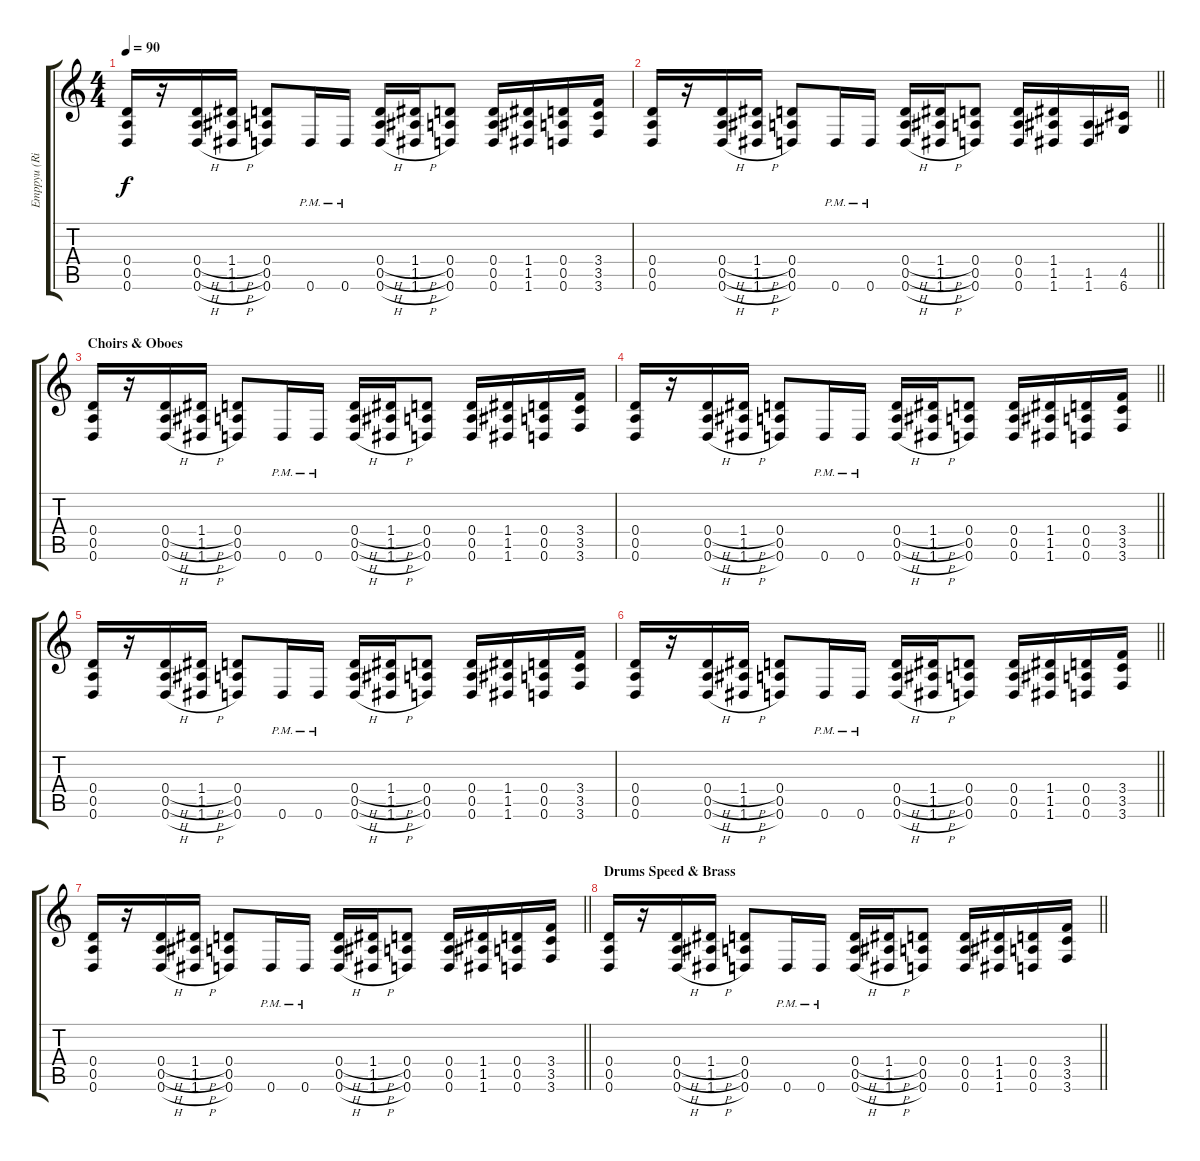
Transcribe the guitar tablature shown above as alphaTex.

\track ("Emppyu (Riff - DADGBE)" "Emppyu (Ri") {instrument distortionguitar}
\staff {score tabs}
\tuning (E4 B3 G3 D3 A2 D2) {hide}
\ts (4 4)
\tempo 90
\clef g2
\ks c
(0.4 0.5 0.6).16{dy f} r.16 (0.4{h} 0.5{h} 0.6{h}).16 (1.4{h} 1.5{h} 1.6{h}).16 (0.4 0.5 0.6).8 0.6{pm}.16 0.6{pm}.16 (0.4{h} 0.5{h} 0.6{h}).16 (1.4{h} 1.5{h} 1.6{h}).16 (0.4 0.5 0.6).8 (0.4 0.5 0.6).16 (1.4 1.5 1.6).16 (0.4 0.5 0.6).16 (3.4 3.5 3.6).16 |
\barLineRight lightlight
(0.4 0.5 0.6).16 r.16 (0.4{h} 0.5{h} 0.6{h}).16 (1.4{h} 1.5{h} 1.6{h}).16 (0.4 0.5 0.6).8 0.6{pm}.16 0.6{pm}.16 (0.4{h} 0.5{h} 0.6{h}).16 (1.4{h} 1.5{h} 1.6{h}).16 (0.4 0.5 0.6).8 (0.4 0.5 0.6).16 (1.4 1.5 1.6).16 (1.5 1.6).16 (4.5 6.6).16 |
\section ("" "Choirs & Oboes")
(0.4 0.5 0.6).16 r.16 (0.4{h} 0.5{h} 0.6{h}).16 (1.4{h} 1.5{h} 1.6{h}).16 (0.4 0.5 0.6).8 0.6{pm}.16 0.6{pm}.16 (0.4{h} 0.5{h} 0.6{h}).16 (1.4{h} 1.5{h} 1.6{h}).16 (0.4 0.5 0.6).8 (0.4 0.5 0.6).16 (1.4 1.5 1.6).16 (0.4 0.5 0.6).16 (3.4 3.5 3.6).16 |
\barLineRight lightlight
(0.4 0.5 0.6).16 r.16 (0.4{h} 0.5{h} 0.6{h}).16 (1.4{h} 1.5{h} 1.6{h}).16 (0.4 0.5 0.6).8 0.6{pm}.16 0.6{pm}.16 (0.4{h} 0.5{h} 0.6{h}).16 (1.4{h} 1.5{h} 1.6{h}).16 (0.4 0.5 0.6).8 (0.4 0.5 0.6).16 (1.4 1.5 1.6).16 (0.4 0.5 0.6).16 (3.4 3.5 3.6).16 |
(0.4 0.5 0.6).16 r.16 (0.4{h} 0.5{h} 0.6{h}).16 (1.4{h} 1.5{h} 1.6{h}).16 (0.4 0.5 0.6).8 0.6{pm}.16 0.6{pm}.16 (0.4{h} 0.5{h} 0.6{h}).16 (1.4{h} 1.5{h} 1.6{h}).16 (0.4 0.5 0.6).8 (0.4 0.5 0.6).16 (1.4 1.5 1.6).16 (0.4 0.5 0.6).16 (3.4 3.5 3.6).16 |
\barLineRight lightlight
(0.4 0.5 0.6).16 r.16 (0.4{h} 0.5{h} 0.6{h}).16 (1.4{h} 1.5{h} 1.6{h}).16 (0.4 0.5 0.6).8 0.6{pm}.16 0.6{pm}.16 (0.4{h} 0.5{h} 0.6{h}).16 (1.4{h} 1.5{h} 1.6{h}).16 (0.4 0.5 0.6).8 (0.4 0.5 0.6).16 (1.4 1.5 1.6).16 (0.4 0.5 0.6).16 (3.4 3.5 3.6).16 |
\barLineRight lightlight
(0.4 0.5 0.6).16 r.16 (0.4{h} 0.5{h} 0.6{h}).16 (1.4{h} 1.5{h} 1.6{h}).16 (0.4 0.5 0.6).8 0.6{pm}.16 0.6{pm}.16 (0.4{h} 0.5{h} 0.6{h}).16 (1.4{h} 1.5{h} 1.6{h}).16 (0.4 0.5 0.6).8 (0.4 0.5 0.6).16 (1.4 1.5 1.6).16 (0.4 0.5 0.6).16 (3.4 3.5 3.6).16 |
\section ("" "Drums Speed & Brass")
\barLineRight lightlight
(0.4 0.5 0.6).16 r.16 (0.4{h} 0.5{h} 0.6{h}).16 (1.4{h} 1.5{h} 1.6{h}).16 (0.4 0.5 0.6).8 0.6{pm}.16 0.6{pm}.16 (0.4{h} 0.5{h} 0.6{h}).16 (1.4{h} 1.5{h} 1.6{h}).16 (0.4 0.5 0.6).8 (0.4 0.5 0.6).16 (1.4 1.5 1.6).16 (0.4 0.5 0.6).16 (3.4 3.5 3.6).16
